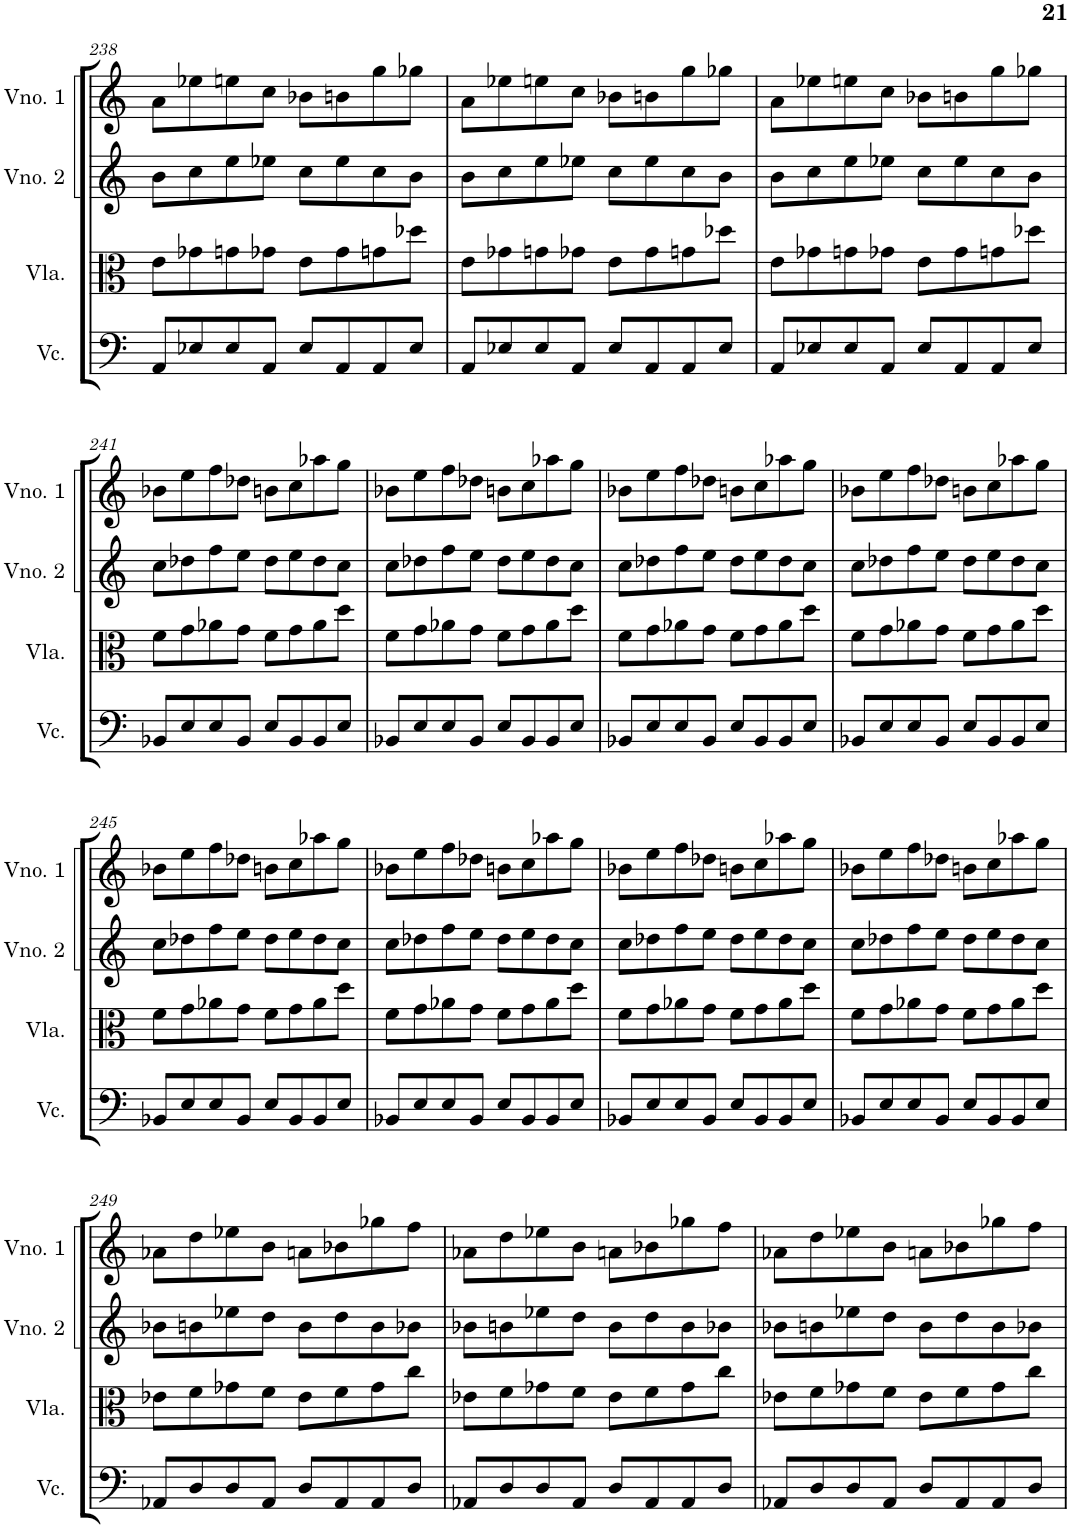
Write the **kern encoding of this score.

**kern	**kern	**kern	**kern
*part4	*part3	*part2	*part1
*staff4	*staff3	*staff2	*staff1
*I"Violoncelo	*I"Viola	*I"Violino 2	*I"Violino 1
*I'Vc.	*I'Vla.	*I'Vno. 2	*I'Vno. 1
!!LO:PB:g=z
*clefF4	*clefC3	*clefG2	*clefG2
*k[]	*k[]	*k[]	*k[]
*M4/4	*M4/4	*M4/4	*M4/4
=238	=238	=238	=238
8AA/L	8e\L	8b\L	8a\L
8E-X/	8g-X\	8cc\	8ee-X\
8E-/	8gn\	8ee\	8een\
8AA/J	8g-X\J	8ee-X\J	8cc\J
8E-/L	8e\L	8cc\L	8b-X\L
8AA/	8g-\	8ee-\	8bn\
8AA/	8gn\	8cc\	8gg\
8E-/J	8dd-X\J	8b\J	8gg-X\J
=239	=239	=239	=239
8AA/L	8e\L	8b\L	8a\L
8E-X/	8g-X\	8cc\	8ee-X\
8E-/	8gn\	8ee\	8een\
8AA/J	8g-X\J	8ee-X\J	8cc\J
8E-/L	8e\L	8cc\L	8b-X\L
8AA/	8g-\	8ee-\	8bn\
8AA/	8gn\	8cc\	8gg\
8E-/J	8dd-X\J	8b\J	8gg-X\J
=240	=240	=240	=240
8AA/L	8e\L	8b\L	8a\L
8E-X/	8g-X\	8cc\	8ee-X\
8E-/	8gn\	8ee\	8een\
8AA/J	8g-X\J	8ee-X\J	8cc\J
8E-/L	8e\L	8cc\L	8b-X\L
8AA/	8g-\	8ee-\	8bn\
8AA/	8gn\	8cc\	8gg\
8E-/J	8dd-X\J	8b\J	8gg-X\J
!!LO:LB:g=z
=241	=241	=241	=241
8BB-X/L	8f\L	8cc\L	8b-X\L
8E/	8g\	8dd-X\	8ee\
8E/	8a-X\	8ff\	8ff\
8BB-/J	8g\J	8ee\J	8dd-X\J
8E/L	8f\L	8dd-\L	8bn\L
8BB-/	8g\	8ee\	8cc\
8BB-/	8a-\	8dd-\	8aa-X\
8E/J	8dd\J	8cc\J	8gg\J
=242	=242	=242	=242
8BB-X/L	8f\L	8cc\L	8b-X\L
8E/	8g\	8dd-X\	8ee\
8E/	8a-X\	8ff\	8ff\
8BB-/J	8g\J	8ee\J	8dd-X\J
8E/L	8f\L	8dd-\L	8bn\L
8BB-/	8g\	8ee\	8cc\
8BB-/	8a-\	8dd-\	8aa-X\
8E/J	8dd\J	8cc\J	8gg\J
=243	=243	=243	=243
8BB-X/L	8f\L	8cc\L	8b-X\L
8E/	8g\	8dd-X\	8ee\
8E/	8a-X\	8ff\	8ff\
8BB-/J	8g\J	8ee\J	8dd-X\J
8E/L	8f\L	8dd-\L	8bn\L
8BB-/	8g\	8ee\	8cc\
8BB-/	8a-\	8dd-\	8aa-X\
8E/J	8dd\J	8cc\J	8gg\J
=244	=244	=244	=244
8BB-X/L	8f\L	8cc\L	8b-X\L
8E/	8g\	8dd-X\	8ee\
8E/	8a-X\	8ff\	8ff\
8BB-/J	8g\J	8ee\J	8dd-X\J
8E/L	8f\L	8dd-\L	8bn\L
8BB-/	8g\	8ee\	8cc\
8BB-/	8a-\	8dd-\	8aa-X\
8E/J	8dd\J	8cc\J	8gg\J
!!LO:LB:g=z
=245	=245	=245	=245
8BB-X/L	8f\L	8cc\L	8b-X\L
8E/	8g\	8dd-X\	8ee\
8E/	8a-X\	8ff\	8ff\
8BB-/J	8g\J	8ee\J	8dd-X\J
8E/L	8f\L	8dd-\L	8bn\L
8BB-/	8g\	8ee\	8cc\
8BB-/	8a-\	8dd-\	8aa-X\
8E/J	8dd\J	8cc\J	8gg\J
=246	=246	=246	=246
8BB-X/L	8f\L	8cc\L	8b-X\L
8E/	8g\	8dd-X\	8ee\
8E/	8a-X\	8ff\	8ff\
8BB-/J	8g\J	8ee\J	8dd-X\J
8E/L	8f\L	8dd-\L	8bn\L
8BB-/	8g\	8ee\	8cc\
8BB-/	8a-\	8dd-\	8aa-X\
8E/J	8dd\J	8cc\J	8gg\J
=247	=247	=247	=247
8BB-X/L	8f\L	8cc\L	8b-X\L
8E/	8g\	8dd-X\	8ee\
8E/	8a-X\	8ff\	8ff\
8BB-/J	8g\J	8ee\J	8dd-X\J
8E/L	8f\L	8dd-\L	8bn\L
8BB-/	8g\	8ee\	8cc\
8BB-/	8a-\	8dd-\	8aa-X\
8E/J	8dd\J	8cc\J	8gg\J
=248	=248	=248	=248
8BB-X/L	8f\L	8cc\L	8b-X\L
8E/	8g\	8dd-X\	8ee\
8E/	8a-X\	8ff\	8ff\
8BB-/J	8g\J	8ee\J	8dd-X\J
8E/L	8f\L	8dd-\L	8bn\L
8BB-/	8g\	8ee\	8cc\
8BB-/	8a-\	8dd-\	8aa-X\
8E/J	8dd\J	8cc\J	8gg\J
!!LO:LB:g=z
=249	=249	=249	=249
8AA-X/L	8e-X\L	8b-X\L	8a-X\L
8D/	8f\	8bn\	8dd\
8D/	8g-X\	8ee-X\	8ee-X\
8AA-/J	8f\J	8dd\J	8b\J
8D/L	8e-\L	8b\L	8an\L
8AA-/	8f\	8dd\	8b-X\
8AA-/	8g-\	8b\	8gg-X\
8D/J	8cc\J	8b-X\J	8ff\J
=250	=250	=250	=250
8AA-X/L	8e-X\L	8b-X\L	8a-X\L
8D/	8f\	8bn\	8dd\
8D/	8g-X\	8ee-X\	8ee-X\
8AA-/J	8f\J	8dd\J	8b\J
8D/L	8e-\L	8b\L	8an\L
8AA-/	8f\	8dd\	8b-X\
8AA-/	8g-\	8b\	8gg-X\
8D/J	8cc\J	8b-X\J	8ff\J
=251	=251	=251	=251
8AA-X/L	8e-X\L	8b-X\L	8a-X\L
8D/	8f\	8bn\	8dd\
8D/	8g-X\	8ee-X\	8ee-X\
8AA-/J	8f\J	8dd\J	8b\J
8D/L	8e-\L	8b\L	8an\L
8AA-/	8f\	8dd\	8b-X\
8AA-/	8g-\	8b\	8gg-X\
8D/J	8cc\J	8b-X\J	8ff\J
=	=	=	=
*-	*-	*-	*-
